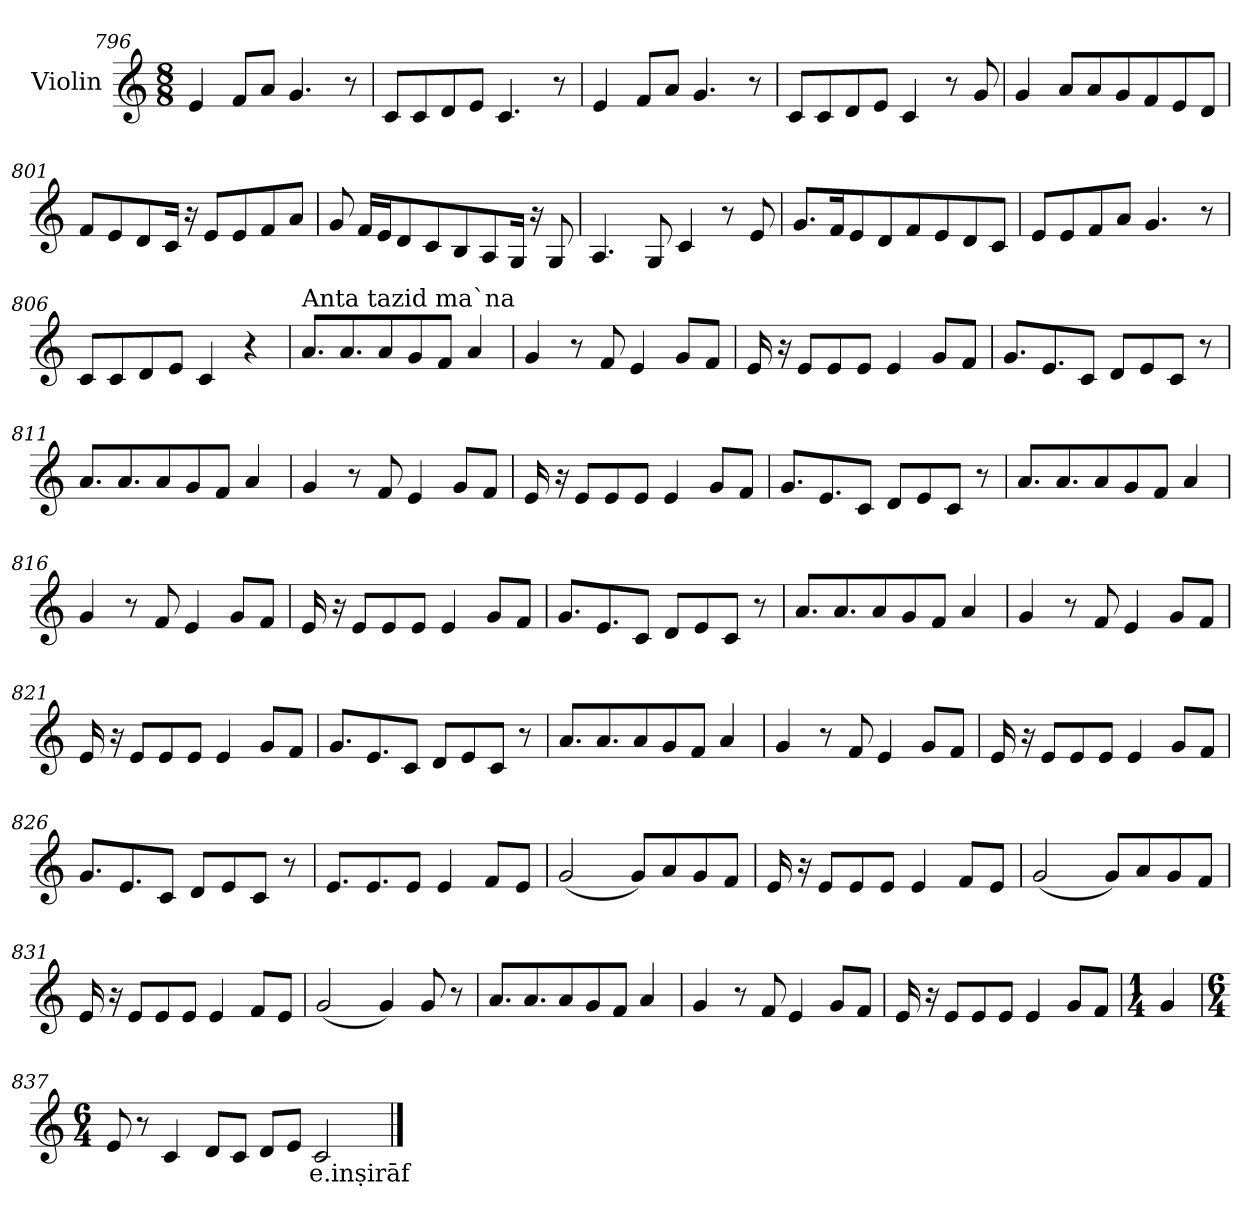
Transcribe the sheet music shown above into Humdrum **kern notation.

**kern	**text
*part1	*part1
*staff1	*staff1
*I"Violin	*
*clefG2	*
*k[]	*
*M8/8	*
=796	=796
4e/	.
8f/L	.
8a/J	.
4.g/	.
8r	.
=797	=797
8c/L	.
8c/	.
8d/	.
8e/J	.
4.c/	.
8r	.
!!LO:PB:g=z
=798	=798
4e/	.
8f/L	.
8a/J	.
4.g/	.
8r	.
=799	=799
8c/L	.
8c/	.
8d/	.
8e/J	.
4c/	.
8r	.
8g/	.
=800	=800
4g/	.
8a/L	.
8a/	.
8g/	.
8f/	.
8e/	.
8d/J	.
=801	=801
8f/L	.
8e/	.
8d/	.
16c/Jk	.
16r	.
8e/L	.
8e/	.
8f/	.
8a/J	.
!!LO:LB:g=z
=802	=802
8g/	.
16f/LL	.
16e/J	.
8d/	.
8c/	.
8B/	.
8A/	.
16G/Jk	.
16r	.
8G/	.
=803	=803
4.A/	.
8G/	.
4c/	.
8r	.
8e/	.
=804	=804
8.g/L	.
16f/K	.
8e/	.
8d/	.
8f/	.
8e/	.
8d/	.
8c/J	.
=805	=805
8e/L	.
8e/	.
8f/	.
8a/J	.
4.g/	.
8r	.
!!LO:LB:g=z
=806	=806
8c/L	.
8c/	.
8d/	.
8e/J	.
4c/	.
4r	.
=807	=807
*MM120	*
!LO:TX:a:t=Anta tazid ma`na	!
8.a/L	.
8.a/	.
8a/	.
8g/	.
8f/J	.
4a/	.
=808	=808
4g/	.
8r	.
8f/	.
4e/	.
8g/L	.
8f/J	.
=809	=809
16e/	.
16r	.
8e/L	.
8e/	.
8e/J	.
4e/	.
8g/L	.
8f/J	.
!!LO:LB:g=z
=810	=810
8.g/L	.
8.e/	.
8c/J	.
8d/L	.
8e/	.
8c/J	.
8r	.
=811	=811
8.a/L	.
8.a/	.
8a/	.
8g/	.
8f/J	.
4a/	.
=812	=812
4g/	.
8r	.
8f/	.
4e/	.
8g/L	.
8f/J	.
=813	=813
16e/	.
16r	.
8e/L	.
8e/	.
8e/J	.
4e/	.
8g/L	.
8f/J	.
!!LO:LB:g=z
=814	=814
8.g/L	.
8.e/	.
8c/J	.
8d/L	.
8e/	.
8c/J	.
8r	.
=815	=815
8.a/L	.
8.a/	.
8a/	.
8g/	.
8f/J	.
4a/	.
=816	=816
4g/	.
8r	.
8f/	.
4e/	.
8g/L	.
8f/J	.
=817	=817
16e/	.
16r	.
8e/L	.
8e/	.
8e/J	.
4e/	.
8g/L	.
8f/J	.
!!LO:LB:g=z
=818	=818
8.g/L	.
8.e/	.
8c/J	.
8d/L	.
8e/	.
8c/J	.
8r	.
=819	=819
8.a/L	.
8.a/	.
8a/	.
8g/	.
8f/J	.
4a/	.
=820	=820
4g/	.
8r	.
8f/	.
4e/	.
8g/L	.
8f/J	.
=821	=821
16e/	.
16r	.
8e/L	.
8e/	.
8e/J	.
4e/	.
8g/L	.
8f/J	.
!!LO:LB:g=z
=822	=822
8.g/L	.
8.e/	.
8c/J	.
8d/L	.
8e/	.
8c/J	.
8r	.
=823	=823
8.a/L	.
8.a/	.
8a/	.
8g/	.
8f/J	.
4a/	.
=824	=824
4g/	.
8r	.
8f/	.
4e/	.
8g/L	.
8f/J	.
=825	=825
16e/	.
16r	.
8e/L	.
8e/	.
8e/J	.
4e/	.
8g/L	.
8f/J	.
!!LO:LB:g=z
=826	=826
8.g/L	.
8.e/	.
8c/J	.
8d/L	.
8e/	.
8c/J	.
8r	.
=827	=827
8.e/L	.
8.e/	.
8e/J	.
4e/	.
8f/L	.
8e/J	.
=828	=828
(<2g/	.
8g/L)	.
8a/	.
8g/	.
8f/J	.
=829	=829
16e/	.
16r	.
8e/L	.
8e/	.
8e/J	.
4e/	.
8f/L	.
8e/J	.
!!LO:PB:g=z
=830	=830
(<2g/	.
8g/L)	.
8a/	.
8g/	.
8f/J	.
=831	=831
16e/	.
16r	.
8e/L	.
8e/	.
8e/J	.
4e/	.
8f/L	.
8e/J	.
=832	=832
(<2g/	.
4g/)	.
8g/	.
8r	.
=833	=833
8.a/L	.
8.a/	.
8a/	.
8g/	.
8f/J	.
4a/	.
=834	=834
4g/	.
8r	.
8f/	.
4e/	.
8g/L	.
8f/J	.
!!LO:LB:g=z
=835	=835
16e/	.
16r	.
8e/L	.
8e/	.
8e/J	.
4e/	.
8g/L	.
8f/J	.
=836	=836
*M1/4	*
4g/	.
=837	=837
*M6/4	*
8e/	.
8r	.
4c/	.
8d/L	.
8c/J	.
8d/L	.
8e/J	.
!	!LO:LY:b
2c/	e.inṣirāf
==	==
*-	*-
